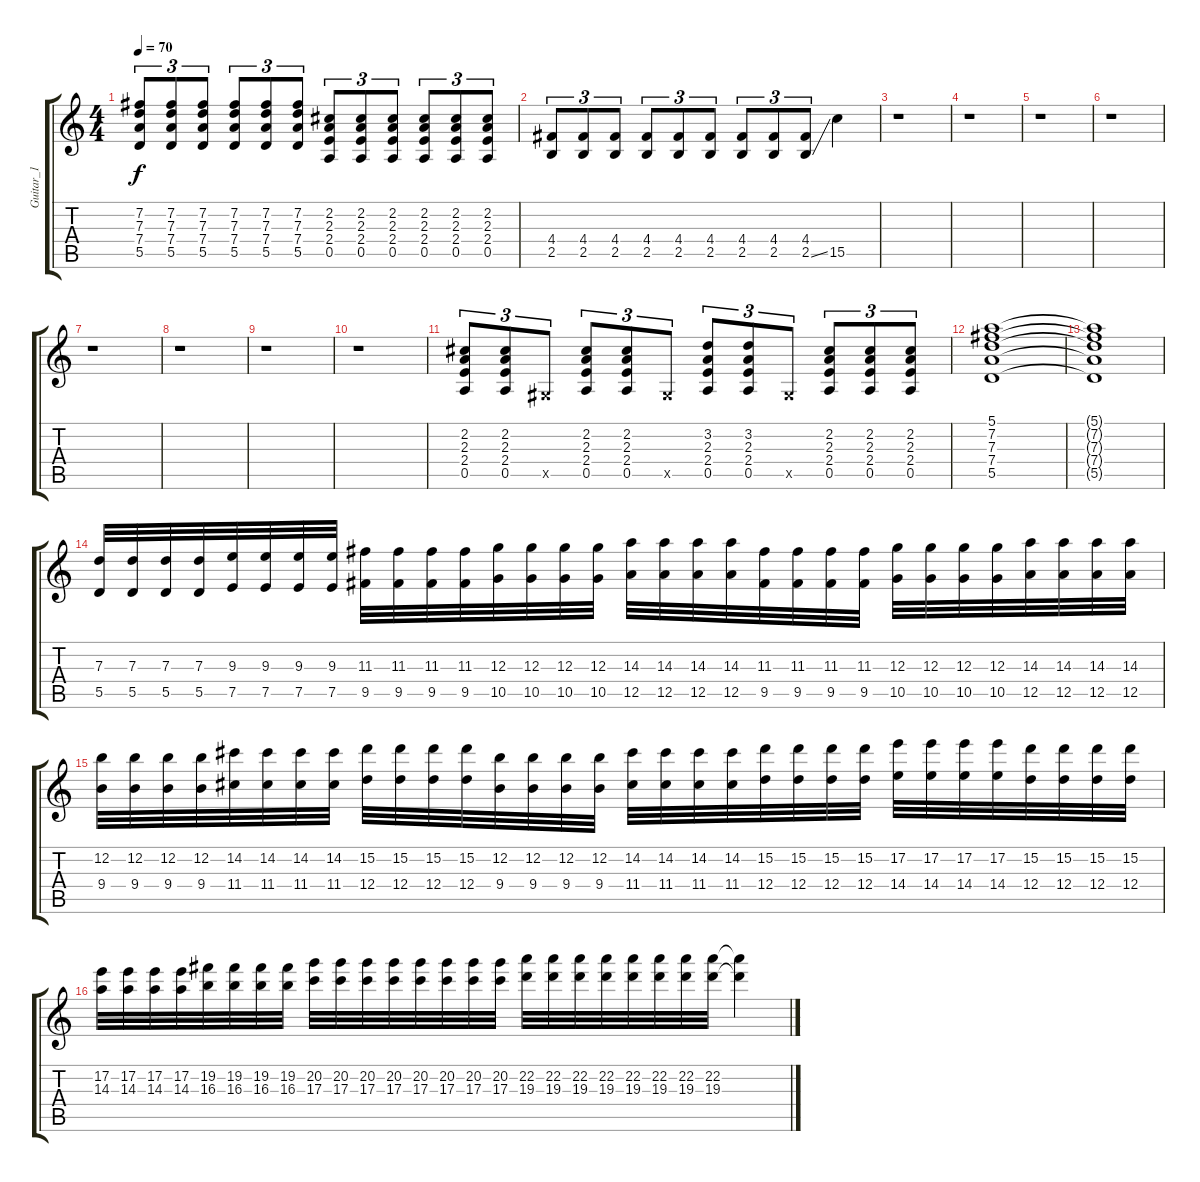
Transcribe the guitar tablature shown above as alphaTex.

\track ("Guitar_1" "Guitar_1") {instrument distortionguitar}
\staff {score tabs}
\tuning (E4 B3 G3 D3 A2 E2) {hide}
\ts (4 4)
\tempo 70
\clef g2
\ks c
(7.2 7.3 7.4 5.5).8{tu (3 2) dy f} (7.2 7.3 7.4 5.5).8{tu (3 2)} (7.2 7.3 7.4 5.5).8{tu (3 2)} (7.2 7.3 7.4 5.5).8{tu (3 2)} (7.2 7.3 7.4 5.5).8{tu (3 2)} (7.2 7.3 7.4 5.5).8{tu (3 2)} (2.2 2.3 2.4 0.5).8{tu (3 2)} (2.2 2.3 2.4 0.5).8{tu (3 2)} (2.2 2.3 2.4 0.5).8{tu (3 2)} (2.2 2.3 2.4 0.5).8{tu (3 2)} (2.2 2.3 2.4 0.5).8{tu (3 2)} (2.2 2.3 2.4 0.5).8{tu (3 2)} |
(4.4 2.5).8{tu (3 2)} (4.4 2.5).8{tu (3 2)} (4.4 2.5).8{tu (3 2)} (4.4 2.5).8{tu (3 2)} (4.4 2.5).8{tu (3 2)} (4.4 2.5).8{tu (3 2)} (4.4 2.5).8{tu (3 2)} (4.4 2.5).8{tu (3 2)} (4.4 2.5{ss}).8{tu (3 2)} 15.5.4 |
r.1 |
r.1 |
r.1 |
r.1 |
r.1 |
r.1 |
r.1 |
r.1 |
(2.2 2.3 2.4 0.5).8{tu (3 2)} (2.2 2.3 2.4 0.5).8{tu (3 2)} -1.5{x}.8{tu (3 2)} (2.2 2.3 2.4 0.5).8{tu (3 2)} (2.2 2.3 2.4 0.5).8{tu (3 2)} -1.5{x}.8{tu (3 2)} (3.2 2.3 2.4 0.5).8{tu (3 2)} (3.2 2.3 2.4 0.5).8{tu (3 2)} -1.5{x}.8{tu (3 2)} (2.2 2.3 2.4 0.5).8{tu (3 2)} (2.2 2.3 2.4 0.5).8{tu (3 2)} (2.2 2.3 2.4 0.5).8{tu (3 2)} |
(5.1 7.2 7.3 7.4 5.5).1 |
(5.1{t} 7.2{t} 7.3{t} 7.4{t} 5.5{t}).1 |
(7.3 5.5).32 (7.3 5.5).32 (7.3 5.5).32 (7.3 5.5).32 (9.3 7.5).32 (9.3 7.5).32 (9.3 7.5).32 (9.3 7.5).32 (11.3 9.5).32 (11.3 9.5).32 (11.3 9.5).32 (11.3 9.5).32 (12.3 10.5).32 (12.3 10.5).32 (12.3 10.5).32 (12.3 10.5).32 (14.3 12.5).32 (14.3 12.5).32 (14.3 12.5).32 (14.3 12.5).32 (11.3 9.5).32 (11.3 9.5).32 (11.3 9.5).32 (11.3 9.5).32 (12.3 10.5).32 (12.3 10.5).32 (12.3 10.5).32 (12.3 10.5).32 (14.3 12.5).32 (14.3 12.5).32 (14.3 12.5).32 (14.3 12.5).32 |
(12.2 9.4).32 (12.2 9.4).32 (12.2 9.4).32 (12.2 9.4).32 (14.2 11.4).32 (14.2 11.4).32 (14.2 11.4).32 (14.2 11.4).32 (15.2 12.4).32 (15.2 12.4).32 (15.2 12.4).32 (15.2 12.4).32 (12.2 9.4).32 (12.2 9.4).32 (12.2 9.4).32 (12.2 9.4).32 (14.2 11.4).32 (14.2 11.4).32 (14.2 11.4).32 (14.2 11.4).32 (15.2 12.4).32 (15.2 12.4).32 (15.2 12.4).32 (15.2 12.4).32 (17.2 14.4).32 (17.2 14.4).32 (17.2 14.4).32 (17.2 14.4).32 (15.2 12.4).32 (15.2 12.4).32 (15.2 12.4).32 (15.2 12.4).32 |
(17.2 14.3).32 (17.2 14.3).32 (17.2 14.3).32 (17.2 14.3).32 (19.2 16.3).32 (19.2 16.3).32 (19.2 16.3).32 (19.2 16.3).32 (20.2 17.3).32 (20.2 17.3).32 (20.2 17.3).32 (20.2 17.3).32 (20.2 17.3).32 (20.2 17.3).32 (20.2 17.3).32 (20.2 17.3).32 (22.2 19.3).32 (22.2 19.3).32 (22.2 19.3).32 (22.2 19.3).32 (22.2 19.3).32 (22.2 19.3).32 (22.2 19.3).32 (22.2 19.3).32 (22.2{t} 19.3{t}).4
